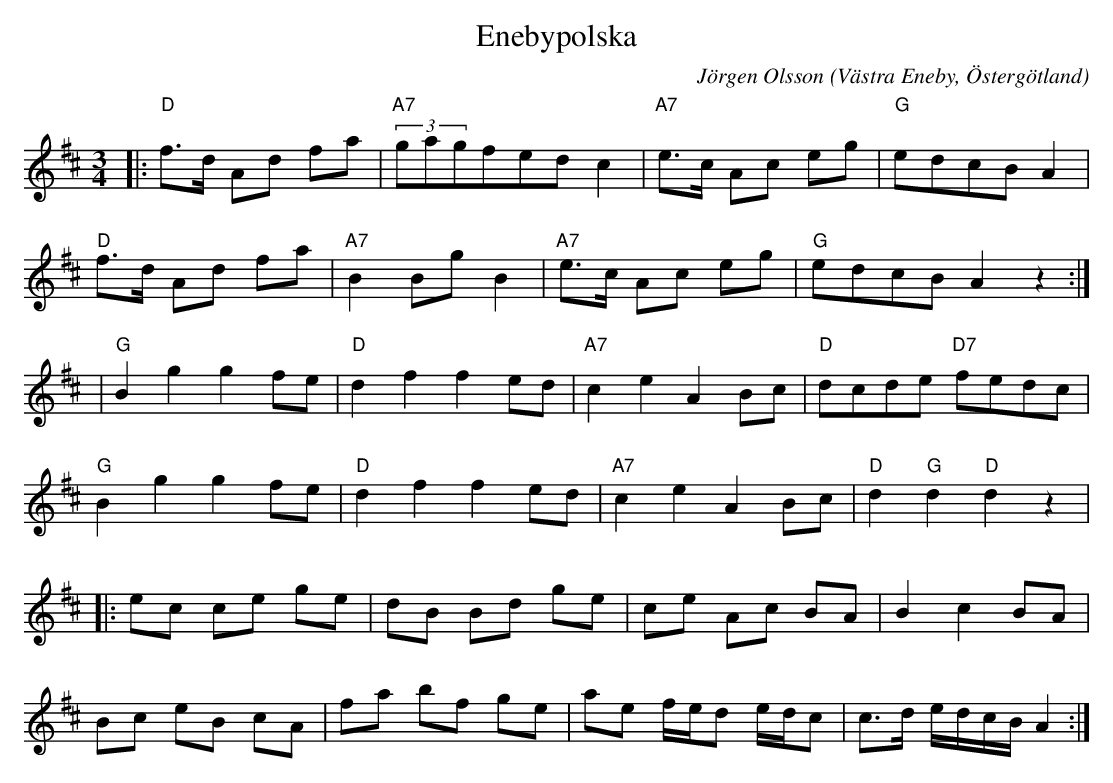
X:1
T:Enebypolska
C:Jörgen Olsson
O:Västra Eneby, Östergötland
M:3/4
L:1/8
K:D
|: "D"f>d Ad fa | "A7"(3gagfed c2 | "A7"e>c Ac eg | "G"edcBA2 |
   "D"f>d Ad fa | "A7"B2BgB2 | "A7"e>c Ac eg | "G"edcBA2z2:|
| "G"B2g2g2fe | "D"d2f2f2ed | "A7"c2e2A2Bc | "D"dcde "D7"fedc |
   "G"B2g2g2fe | "D"d2f2f2ed | "A7"c2e2A2Bc | "D"d2"G"d2"D"d2z2|
|:ec ce ge | dB Bd ge | ce Ac BA | B2 c2 BA |
Bc eB cA | fa bf ge | ae f/e/d e/d/c | c>d e/d/c/B/ A2 :|
